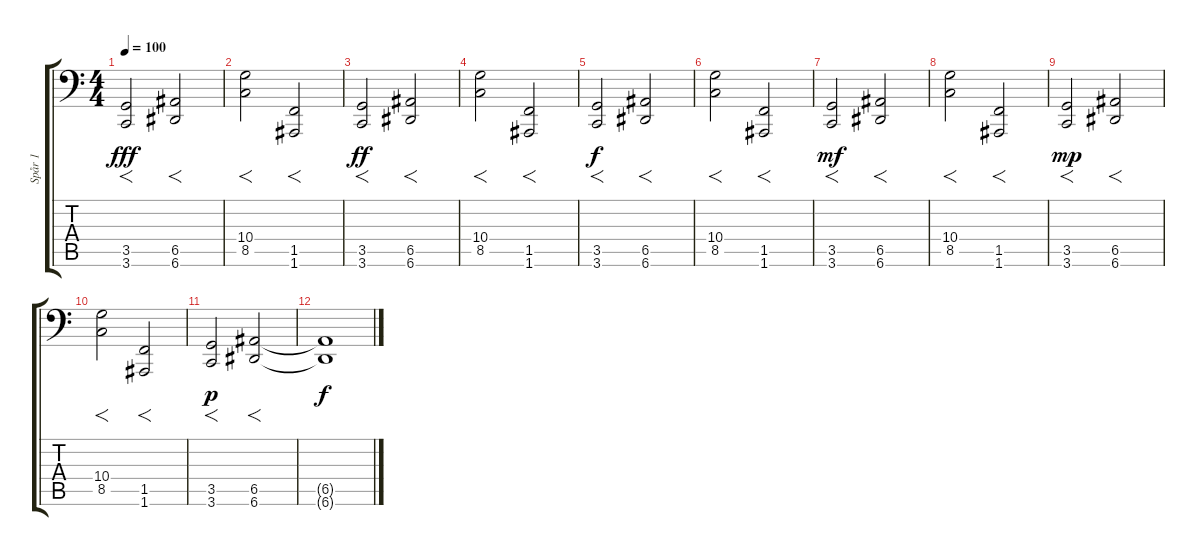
\track ("Spår 1" "Spår 1") {instrument synthstrings1}
\staff {score tabs}
\tuning (B3 Gb3 D3 A2 E2 A1) {hide}
\ts (4 4)
\tempo 100
\clef f4
\ks c
(3.5 3.6).2{f dy fff} (6.5 6.6).2{f} |
(10.4 8.5).2{f} (1.5 1.6).2{f} |
(3.5 3.6).2{f dy ff} (6.5 6.6).2{f} |
(10.4 8.5).2{f} (1.5 1.6).2{f} |
(3.5 3.6).2{f dy f} (6.5 6.6).2{f} |
(10.4 8.5).2{f} (1.5 1.6).2{f} |
(3.5 3.6).2{f dy mf} (6.5 6.6).2{f} |
(10.4 8.5).2{f} (1.5 1.6).2{f} |
(3.5 3.6).2{f dy mp} (6.5 6.6).2{f} |
(10.4 8.5).2{f} (1.5 1.6).2{f} |
(3.5 3.6).2{f dy p} (6.5 6.6).2{f} |
(6.5{t} 6.6{t}).1{dy f}
